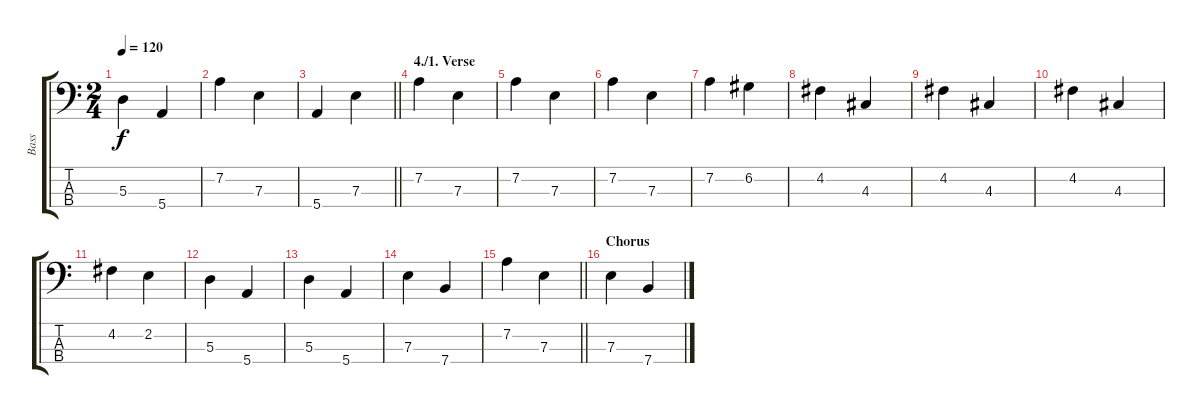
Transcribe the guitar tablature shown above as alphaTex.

\track ("Bass" "Bass") {instrument electricbassfinger}
\staff {score tabs}
\tuning (G2 D2 A1 E1) {hide}
\ts (2 4)
\tempo 120
\clef f4
\ks c
5.3.4{dy f} 5.4.4 |
7.2.4 7.3.4 |
\barLineRight lightlight
5.4.4 7.3.4 |
\section ("" "4./1. Verse")
7.2.4 7.3.4 |
7.2.4 7.3.4 |
7.2.4 7.3.4 |
7.2.4 6.2.4 |
4.2.4 4.3.4 |
4.2.4 4.3.4 |
4.2.4 4.3.4 |
4.2.4 2.2.4 |
5.3.4 5.4.4 |
5.3.4 5.4.4 |
7.3.4 7.4.4 |
\barLineRight lightlight
7.2.4 7.3.4 |
\section ("" "Chorus")
7.3.4 7.4.4
